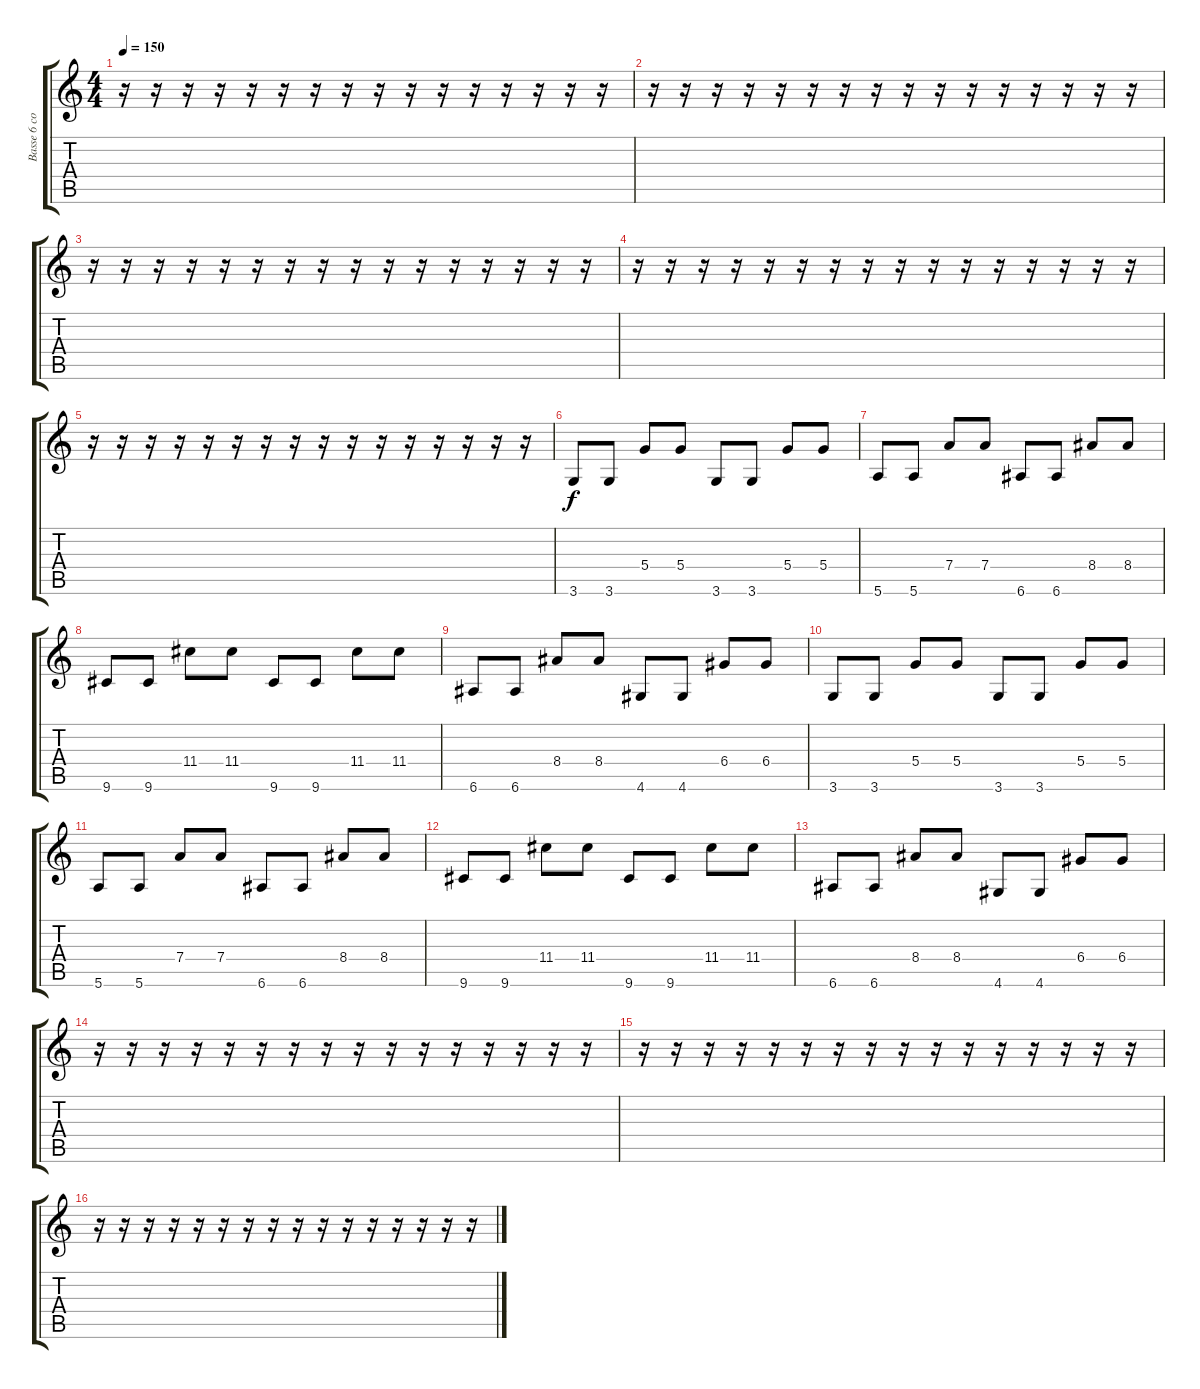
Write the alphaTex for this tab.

\track ("Basse 6 cordes" "Basse 6 co") {instrument electricbassfinger}
\staff {score tabs}
\tuning (E4 B3 G3 D3 A2 E2) {hide}
\ts (4 4)
\tempo 150
\clef g2
\ks c
r.16{dy f} r.16 r.16 r.16 r.16 r.16 r.16 r.16 r.16 r.16 r.16 r.16 r.16 r.16 r.16 r.16 |
r.16 r.16 r.16 r.16 r.16 r.16 r.16 r.16 r.16 r.16 r.16 r.16 r.16 r.16 r.16 r.16 |
r.16 r.16 r.16 r.16 r.16 r.16 r.16 r.16 r.16 r.16 r.16 r.16 r.16 r.16 r.16 r.16 |
r.16 r.16 r.16 r.16 r.16 r.16 r.16 r.16 r.16 r.16 r.16 r.16 r.16 r.16 r.16 r.16 |
r.16 r.16 r.16 r.16 r.16 r.16 r.16 r.16 r.16 r.16 r.16 r.16 r.16 r.16 r.16 r.16 |
3.6.8 3.6.8 5.4.8 5.4.8 3.6.8 3.6.8 5.4.8 5.4.8 |
5.6.8 5.6.8 7.4.8 7.4.8 6.6.8 6.6.8 8.4.8 8.4.8 |
9.6.8 9.6.8 11.4.8 11.4.8 9.6.8 9.6.8 11.4.8 11.4.8 |
6.6.8 6.6.8 8.4.8 8.4.8 4.6.8 4.6.8 6.4.8 6.4.8 |
3.6.8 3.6.8 5.4.8 5.4.8 3.6.8 3.6.8 5.4.8 5.4.8 |
5.6.8 5.6.8 7.4.8 7.4.8 6.6.8 6.6.8 8.4.8 8.4.8 |
9.6.8 9.6.8 11.4.8 11.4.8 9.6.8 9.6.8 11.4.8 11.4.8 |
6.6.8 6.6.8 8.4.8 8.4.8 4.6.8 4.6.8 6.4.8 6.4.8 |
r.16 r.16 r.16 r.16 r.16 r.16 r.16 r.16 r.16 r.16 r.16 r.16 r.16 r.16 r.16 r.16 |
r.16 r.16 r.16 r.16 r.16 r.16 r.16 r.16 r.16 r.16 r.16 r.16 r.16 r.16 r.16 r.16 |
r.16 r.16 r.16 r.16 r.16 r.16 r.16 r.16 r.16 r.16 r.16 r.16 r.16 r.16 r.16 r.16
